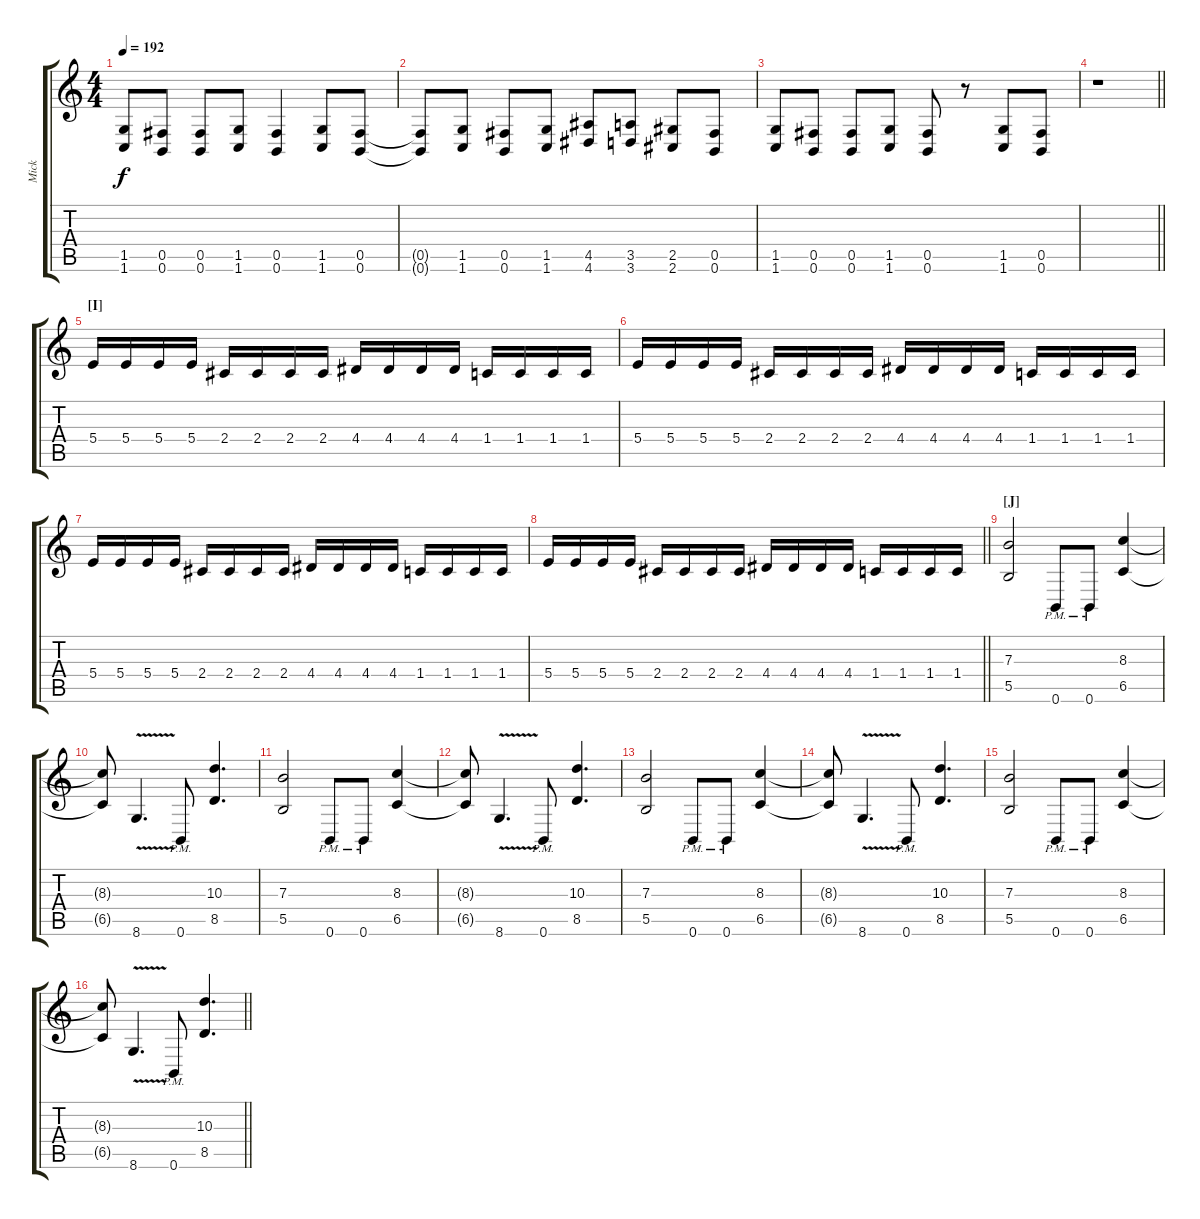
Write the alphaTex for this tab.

\track ("Mick" "Mick") {instrument overdrivenguitar}
\staff {score tabs}
\tuning (Db4 Ab3 E3 B2 Gb2 B1) {hide}
\ts (4 4)
\tempo 192
\clef g2
\ks c
(1.5 1.6).8{dy f} (0.5 0.6).8 (0.5 0.6).8 (1.5 1.6).8 (0.5 0.6).4 (1.5 1.6).8 (0.5 0.6).8 |
(0.5{t} 0.6{t}).8 (1.5 1.6).8 (0.5 0.6).8 (1.5 1.6).8 (4.5 4.6).8 (3.5 3.6).8 (2.5 2.6).8 (0.5 0.6).8 |
(1.5 1.6).8 (0.5 0.6).8 (0.5 0.6).8 (1.5 1.6).8 (0.5 0.6).8 r.8 (1.5 1.6).8 (0.5 0.6).8 |
\barLineRight lightlight
r.1 |
\section ("" "[I]")
5.4.16 5.4.16 5.4.16 5.4.16 2.4.16 2.4.16 2.4.16 2.4.16 4.4.16 4.4.16 4.4.16 4.4.16 1.4.16 1.4.16 1.4.16 1.4.16 |
5.4.16 5.4.16 5.4.16 5.4.16 2.4.16 2.4.16 2.4.16 2.4.16 4.4.16 4.4.16 4.4.16 4.4.16 1.4.16 1.4.16 1.4.16 1.4.16 |
5.4.16 5.4.16 5.4.16 5.4.16 2.4.16 2.4.16 2.4.16 2.4.16 4.4.16 4.4.16 4.4.16 4.4.16 1.4.16 1.4.16 1.4.16 1.4.16 |
\barLineRight lightlight
5.4.16 5.4.16 5.4.16 5.4.16 2.4.16 2.4.16 2.4.16 2.4.16 4.4.16 4.4.16 4.4.16 4.4.16 1.4.16 1.4.16 1.4.16 1.4.16 |
\section ("" "[J]")
(7.3 5.5).2 0.6{pm}.8 0.6{pm}.8 (8.3 6.5).4 |
(8.3{t} 6.5{t}).8 8.6{v}.4{d} 0.6{pm}.8 (10.3 8.5).4{d} |
(7.3 5.5).2 0.6{pm}.8 0.6{pm}.8 (8.3 6.5).4 |
(8.3{t} 6.5{t}).8 8.6{v}.4{d} 0.6{pm}.8 (10.3 8.5).4{d} |
(7.3 5.5).2 0.6{pm}.8 0.6{pm}.8 (8.3 6.5).4 |
(8.3{t} 6.5{t}).8 8.6{v}.4{d} 0.6{pm}.8 (10.3 8.5).4{d} |
(7.3 5.5).2 0.6{pm}.8 0.6{pm}.8 (8.3 6.5).4 |
\barLineRight lightlight
(8.3{t} 6.5{t}).8 8.6{v}.4{d} 0.6{pm}.8 (10.3 8.5).4{d}
